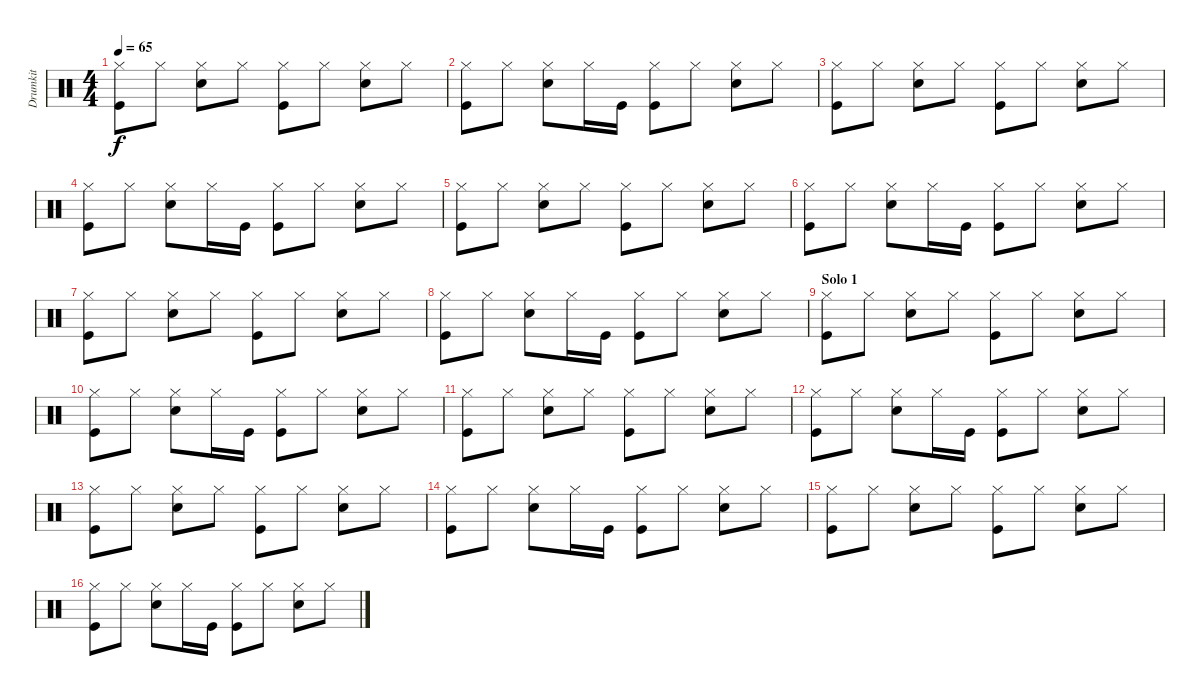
\track ("Drumkit" "Drumkit") {instrument percussion}
\staff {score}
\articulation defaults
\ts (4 4)
\tempo 65
\clef neutral
\ks c
("Hi-Hat (closed)" "Kick (hit)").8{dy f} "Hi-Hat (closed)".8 ("Hi-Hat (closed)" "Snare (hit) 2").8 "Hi-Hat (closed)".8 ("Hi-Hat (closed)" "Kick (hit)").8 "Hi-Hat (closed)".8 ("Hi-Hat (closed)" "Snare (hit) 2").8 "Hi-Hat (closed)".8 |
("Hi-Hat (closed)" "Kick (hit)").8 "Hi-Hat (closed)".8 ("Hi-Hat (closed)" "Snare (hit) 2").8 "Hi-Hat (closed)".16 "Kick (hit)".16 ("Hi-Hat (closed)" "Kick (hit)").8 "Hi-Hat (closed)".8 ("Hi-Hat (closed)" "Snare (hit) 2").8 "Hi-Hat (closed)".8 |
("Hi-Hat (closed)" "Kick (hit)").8 "Hi-Hat (closed)".8 ("Hi-Hat (closed)" "Snare (hit) 2").8 "Hi-Hat (closed)".8 ("Hi-Hat (closed)" "Kick (hit)").8 "Hi-Hat (closed)".8 ("Hi-Hat (closed)" "Snare (hit) 2").8 "Hi-Hat (closed)".8 |
("Hi-Hat (closed)" "Kick (hit)").8 "Hi-Hat (closed)".8 ("Hi-Hat (closed)" "Snare (hit) 2").8 "Hi-Hat (closed)".16 "Kick (hit)".16 ("Hi-Hat (closed)" "Kick (hit)").8 "Hi-Hat (closed)".8 ("Hi-Hat (closed)" "Snare (hit) 2").8 "Hi-Hat (closed)".8 |
("Hi-Hat (closed)" "Kick (hit)").8 "Hi-Hat (closed)".8 ("Hi-Hat (closed)" "Snare (hit) 2").8 "Hi-Hat (closed)".8 ("Hi-Hat (closed)" "Kick (hit)").8 "Hi-Hat (closed)".8 ("Hi-Hat (closed)" "Snare (hit) 2").8 "Hi-Hat (closed)".8 |
("Hi-Hat (closed)" "Kick (hit)").8 "Hi-Hat (closed)".8 ("Hi-Hat (closed)" "Snare (hit) 2").8 "Hi-Hat (closed)".16 "Kick (hit)".16 ("Hi-Hat (closed)" "Kick (hit)").8 "Hi-Hat (closed)".8 ("Hi-Hat (closed)" "Snare (hit) 2").8 "Hi-Hat (closed)".8 |
("Hi-Hat (closed)" "Kick (hit)").8 "Hi-Hat (closed)".8 ("Hi-Hat (closed)" "Snare (hit) 2").8 "Hi-Hat (closed)".8 ("Hi-Hat (closed)" "Kick (hit)").8 "Hi-Hat (closed)".8 ("Hi-Hat (closed)" "Snare (hit) 2").8 "Hi-Hat (closed)".8 |
("Hi-Hat (closed)" "Kick (hit)").8 "Hi-Hat (closed)".8 ("Hi-Hat (closed)" "Snare (hit) 2").8 "Hi-Hat (closed)".16 "Kick (hit)".16 ("Hi-Hat (closed)" "Kick (hit)").8 "Hi-Hat (closed)".8 ("Hi-Hat (closed)" "Snare (hit) 2").8 "Hi-Hat (closed)".8 |
\section ("" "Solo 1")
("Hi-Hat (closed)" "Kick (hit)").8 "Hi-Hat (closed)".8 ("Hi-Hat (closed)" "Snare (hit) 2").8 "Hi-Hat (closed)".8 ("Hi-Hat (closed)" "Kick (hit)").8 "Hi-Hat (closed)".8 ("Hi-Hat (closed)" "Snare (hit) 2").8 "Hi-Hat (closed)".8 |
("Hi-Hat (closed)" "Kick (hit)").8 "Hi-Hat (closed)".8 ("Hi-Hat (closed)" "Snare (hit) 2").8 "Hi-Hat (closed)".16 "Kick (hit)".16 ("Hi-Hat (closed)" "Kick (hit)").8 "Hi-Hat (closed)".8 ("Hi-Hat (closed)" "Snare (hit) 2").8 "Hi-Hat (closed)".8 |
("Hi-Hat (closed)" "Kick (hit)").8 "Hi-Hat (closed)".8 ("Hi-Hat (closed)" "Snare (hit) 2").8 "Hi-Hat (closed)".8 ("Hi-Hat (closed)" "Kick (hit)").8 "Hi-Hat (closed)".8 ("Hi-Hat (closed)" "Snare (hit) 2").8 "Hi-Hat (closed)".8 |
("Hi-Hat (closed)" "Kick (hit)").8 "Hi-Hat (closed)".8 ("Hi-Hat (closed)" "Snare (hit) 2").8 "Hi-Hat (closed)".16 "Kick (hit)".16 ("Hi-Hat (closed)" "Kick (hit)").8 "Hi-Hat (closed)".8 ("Hi-Hat (closed)" "Snare (hit) 2").8 "Hi-Hat (closed)".8 |
("Hi-Hat (closed)" "Kick (hit)").8 "Hi-Hat (closed)".8 ("Hi-Hat (closed)" "Snare (hit) 2").8 "Hi-Hat (closed)".8 ("Hi-Hat (closed)" "Kick (hit)").8 "Hi-Hat (closed)".8 ("Hi-Hat (closed)" "Snare (hit) 2").8 "Hi-Hat (closed)".8 |
("Hi-Hat (closed)" "Kick (hit)").8 "Hi-Hat (closed)".8 ("Hi-Hat (closed)" "Snare (hit) 2").8 "Hi-Hat (closed)".16 "Kick (hit)".16 ("Hi-Hat (closed)" "Kick (hit)").8 "Hi-Hat (closed)".8 ("Hi-Hat (closed)" "Snare (hit) 2").8 "Hi-Hat (closed)".8 |
("Hi-Hat (closed)" "Kick (hit)").8 "Hi-Hat (closed)".8 ("Hi-Hat (closed)" "Snare (hit) 2").8 "Hi-Hat (closed)".8 ("Hi-Hat (closed)" "Kick (hit)").8 "Hi-Hat (closed)".8 ("Hi-Hat (closed)" "Snare (hit) 2").8 "Hi-Hat (closed)".8 |
("Hi-Hat (closed)" "Kick (hit)").8 "Hi-Hat (closed)".8 ("Hi-Hat (closed)" "Snare (hit) 2").8 "Hi-Hat (closed)".16 "Kick (hit)".16 ("Hi-Hat (closed)" "Kick (hit)").8 "Hi-Hat (closed)".8 ("Hi-Hat (closed)" "Snare (hit) 2").8 "Hi-Hat (closed)".8
